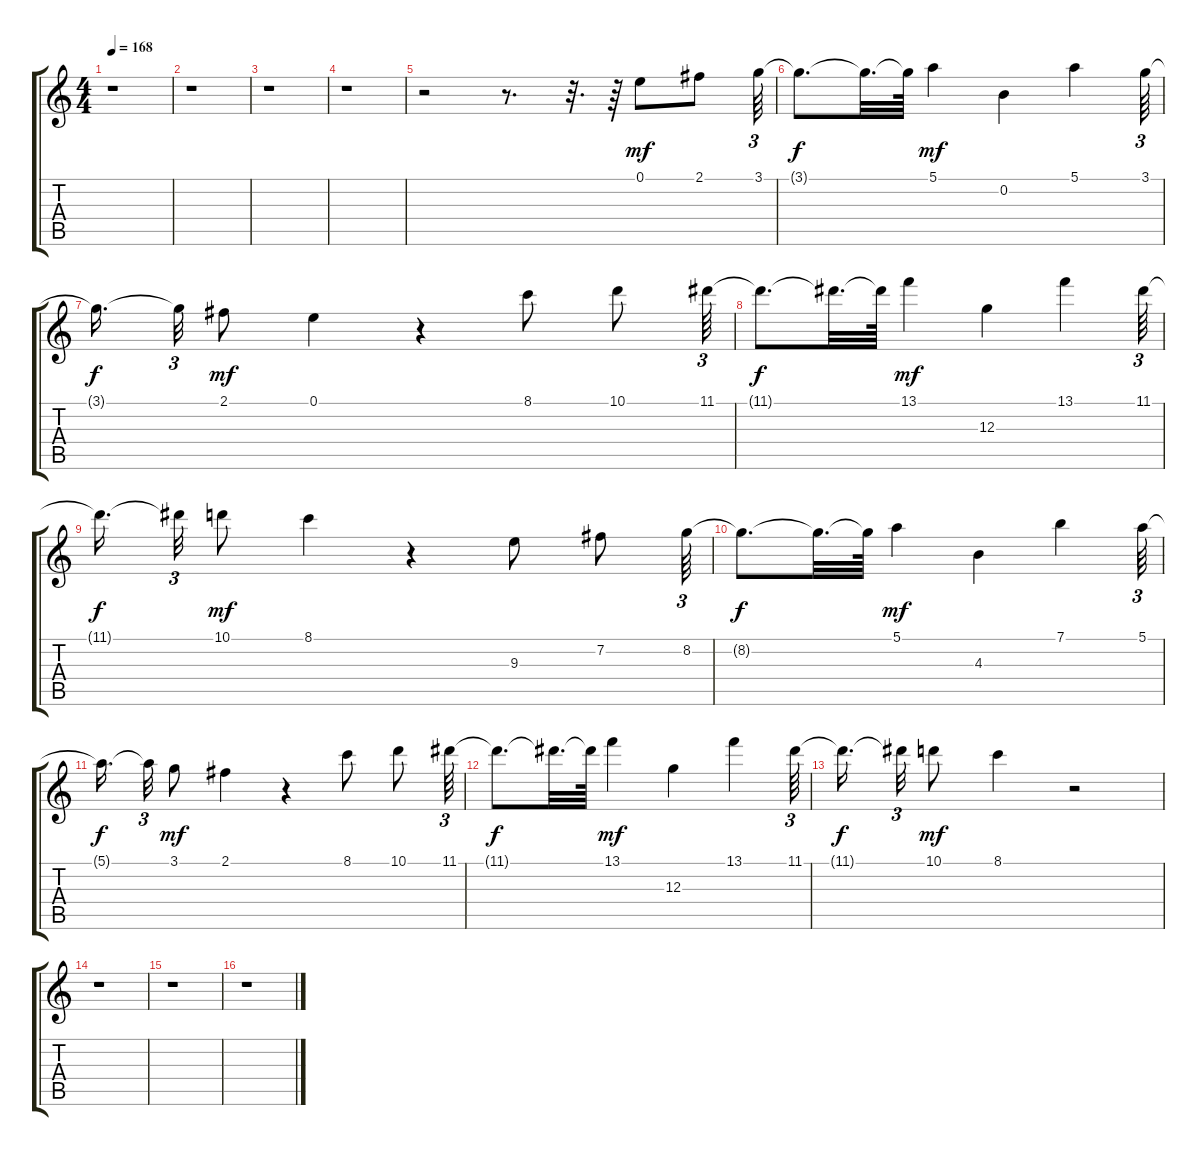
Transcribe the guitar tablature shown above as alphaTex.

\track "" {instrument distortionguitar}
\staff {score tabs}
\tuning (E4 B3 G3 D3 A2 E2) {hide}
\ts (4 4)
\tempo 168
\clef g2
\ks c
r.1{dy f} |
r.1 |
r.1 |
r.1 |
r.2 r.8{d} r.32{d} r.64 0.1.8{dy mf} 2.1.8 3.1.64{tu (3 2)} |
3.1{t}.8{d dy f} 3.1{t}.32{d} 3.1{t}.64 5.1.4{dy mf} 0.2.4 5.1.4 3.1.64{tu (3 2)} |
3.1{t}.16{d dy f beam splitsecondary} 3.1{t}.32{tu (3 2)} 2.1.8{dy mf} 0.1.4 r.4 8.1.8 10.1.8 11.1.64{tu (3 2)} |
11.1{t}.8{d dy f} 11.1{t}.32{d} 11.1{t}.64 13.1.4{dy mf} 12.3.4 13.1.4 11.1.64{tu (3 2)} |
11.1{t}.16{d dy f beam splitsecondary} 11.1{t}.32{tu (3 2)} 10.1.8{dy mf} 8.1.4 r.4 9.3.8 7.2.8 8.2.64{tu (3 2)} |
8.2{t}.8{d dy f} 8.2{t}.32{d} 8.2{t}.64 5.1.4{dy mf} 4.3.4 7.1.4 5.1.64{tu (3 2)} |
5.1{t}.16{d dy f beam splitsecondary} 5.1{t}.32{tu (3 2)} 3.1.8{dy mf} 2.1.4 r.4 8.1.8 10.1.8 11.1.64{tu (3 2)} |
11.1{t}.8{d dy f} 11.1{t}.32{d} 11.1{t}.64 13.1.4{dy mf} 12.3.4 13.1.4 11.1.64{tu (3 2)} |
11.1{t}.16{d dy f beam splitsecondary} 11.1{t}.32{tu (3 2)} 10.1.8{dy mf} 8.1.4 r.2 |
r.1 |
r.1 |
r.1
